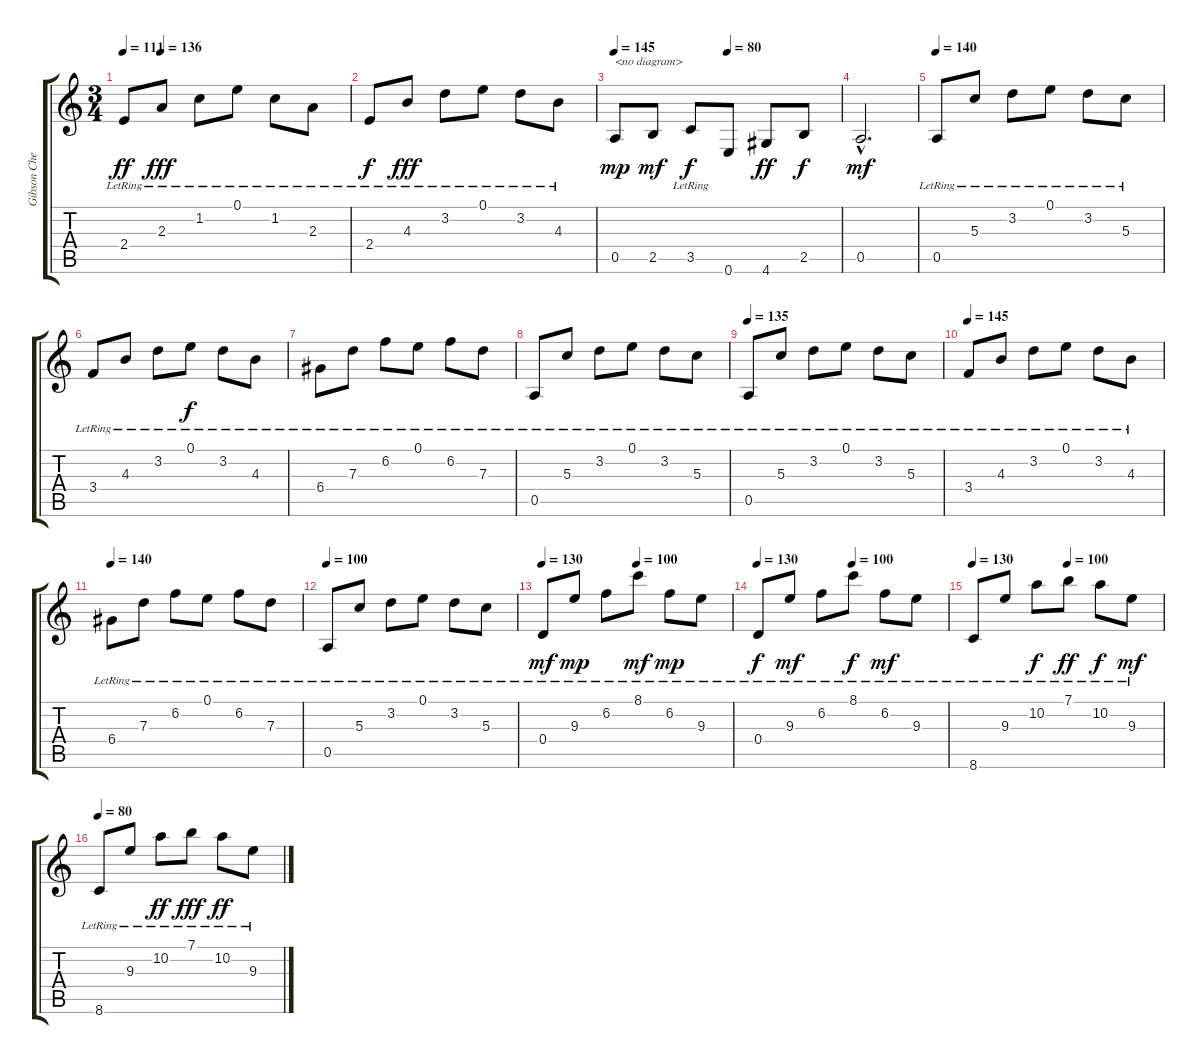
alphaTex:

\track ("Gibson Chet Atkins CE Wine Red" "Gibson Che") {instrument electricguitarjazz}
\staff {score tabs}
\tuning (E4 B3 G3 D3 A2 E2) {hide}
\ts (3 4)
\tempo 111
\tempo (136 0.16666666666666666)
\clef g2
\ks c
2.4{lr}.8{dy ff} 2.3{lr}.8{dy fff} 1.2{lr}.8 0.1{lr}.8 1.2{lr}.8 2.3{lr}.8 |
2.4{lr}.8{dy f} 4.3{lr}.8{dy fff} 3.2{lr}.8 0.1{lr}.8 3.2{lr}.8 4.3{lr}.8 |
\tempo 145
\tempo (80 0.5)
0.5.8{txt "<no diagram>" dy mp} 2.5.8{dy mf} 3.5{lr}.8{dy f} 0.6.8 4.6.8{dy ff} 2.5.8{dy f} |
0.5{hac}.2{d dy mf} |
\tempo 140
0.5{lr}.8{volume 9} 5.3{lr}.8 3.2{lr}.8 0.1{lr}.8 3.2{lr}.8 5.3{lr}.8 |
3.4{lr}.8 4.3{lr}.8 3.2{lr}.8 0.1{lr}.8{dy f} 3.2{lr}.8 4.3{lr}.8 |
6.4{lr}.8 7.3{lr}.8 6.2{lr}.8 0.1{lr}.8 6.2{lr}.8 7.3{lr}.8 |
0.5{lr}.8 5.3{lr}.8 3.2{lr}.8 0.1{lr}.8 3.2{lr}.8 5.3{lr}.8 |
\tempo 135
0.5{lr}.8 5.3{lr}.8 3.2{lr}.8 0.1{lr}.8 3.2{lr}.8 5.3{lr}.8 |
\tempo 145
3.4{lr}.8 4.3{lr}.8 3.2{lr}.8 0.1{lr}.8 3.2{lr}.8 4.3{lr}.8 |
\tempo 140
6.4{lr}.8 7.3{lr}.8 6.2{lr}.8 0.1{lr}.8 6.2{lr}.8 7.3{lr}.8 |
\tempo 100
0.5{lr}.8 5.3{lr}.8 3.2{lr}.8 0.1{lr}.8 3.2{lr}.8 5.3{lr}.8 |
\tempo 130
\tempo (100 0.5)
0.4{lr}.8{dy mf} 9.3{lr}.8{dy mp} 6.2{lr}.8 8.1{lr}.8{dy mf} 6.2{lr}.8{dy mp} 9.3{lr}.8 |
\tempo 130
\tempo (100 0.5)
0.4{lr}.8{dy f} 9.3{lr}.8{dy mf} 6.2{lr}.8 8.1{lr}.8{dy f} 6.2{lr}.8{dy mf} 9.3{lr}.8 |
\tempo 130
\tempo (100 0.5)
8.6{lr}.8 9.3{lr}.8 10.2{lr}.8{dy f} 7.1{lr}.8{dy ff} 10.2{lr}.8{dy f} 9.3{lr}.8{dy mf} |
\tempo 80
8.6{lr}.8 9.3{lr}.8 10.2{lr}.8{dy ff} 7.1{lr}.8{dy fff} 10.2{lr}.8{dy ff} 9.3{lr}.8
